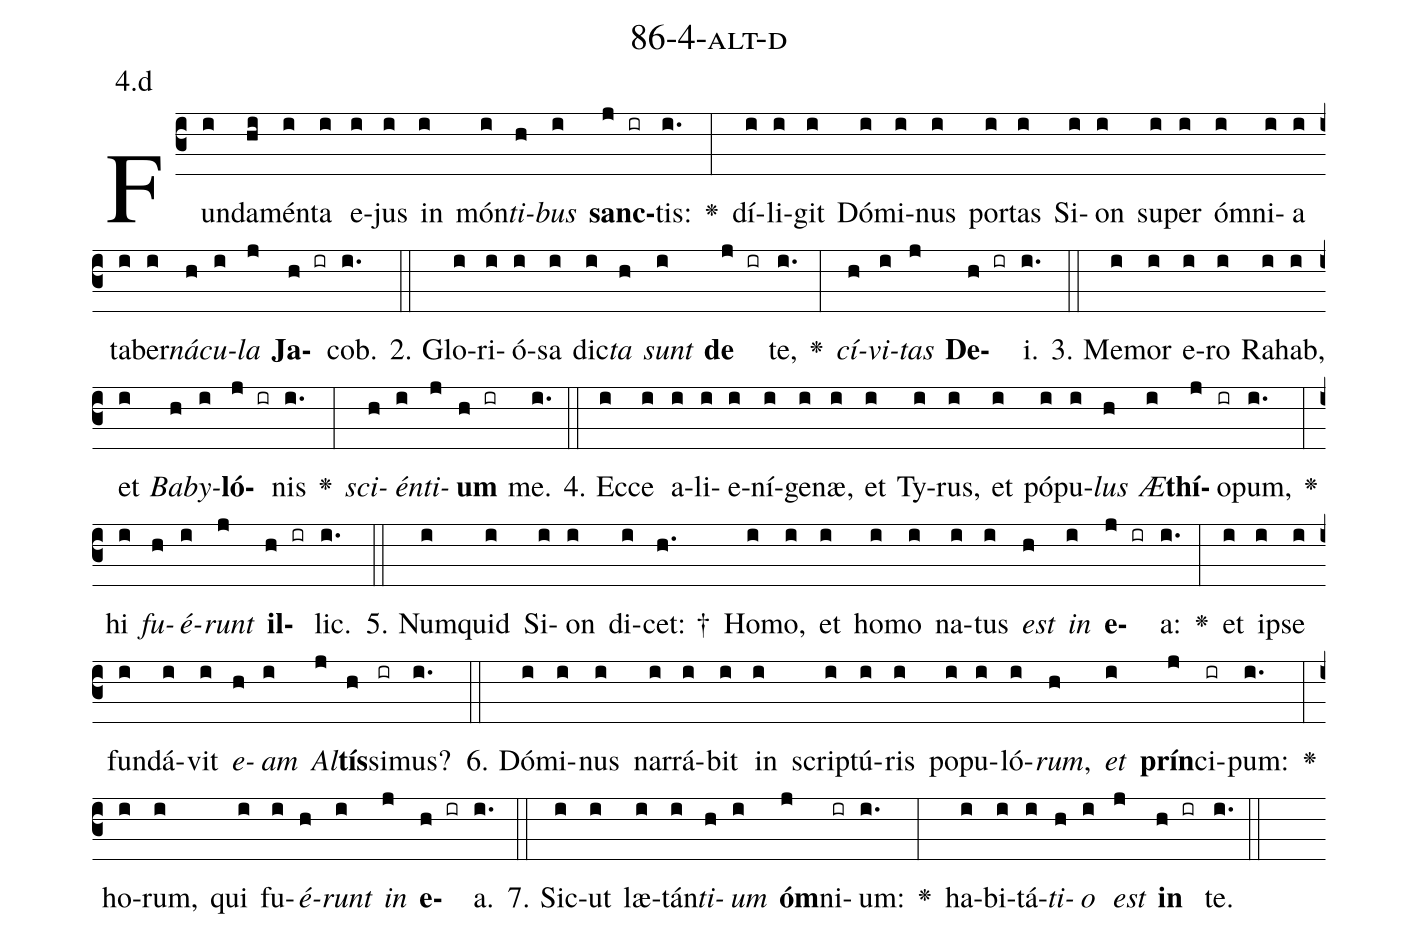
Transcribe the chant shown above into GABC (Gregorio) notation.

name: 86-4-alt-d;
annotation: 4.d;
%%
(c3)Fun(i)da(hi)mén(i)ta(i) e(i)jus(i) in(i) món(i)<i>ti</i>(h)<i>bus</i>(i) <b>sanc</b>(j ir)tis:(i.) <v>\greheightstar</v>(:) dí(i)li(i)git(i) Dó(i)mi(i)nus(i) por(i)tas(i) Si(i)on(i) su(i)per(i) óm(i)ni(i)a(i) ta(i)ber(i)<i>ná</i>(h)<i>cu</i>(i)<i>la</i>(j) <b>Ja</b>(h ir)cob.(i.) (::)
2. Glo(i)ri(i)ó(i)sa(i) dic(i)<i>ta</i>(h) <i>sunt</i>(i) <b>de</b>(j ir) te,(i.) <v>\greheightstar</v>(:) <i>cí</i>(h)<i>vi</i>(i)<i>tas</i>(j) <b>De</b>(h ir)i.(i.) (::)
3. Me(i)mor(i) e(i)ro(i) Ra(i)hab,(i) et(i) <i>Ba</i>(h)<i>by</i>(i)<b>ló</b>(j ir)nis(i.) <v>\greheightstar</v>(:) <i>sci</i>(h)<i>én</i>(i)<i>ti</i>(j)<b>um</b>(h ir) me.(i.) (::)
4. Ec(i)ce(i) a(i)li(i)e(i)ní(i)ge(i)næ,(i) et(i) Ty(i)rus,(i) et(i) pó(i)pu(i)<i>lus</i>(h) <i>Æ</i>(i)<b>thí</b>(j)o(ir)pum,(i.) <v>\greheightstar</v>(:) hi(i) <i>fu</i>(h)<i>é</i>(i)<i>runt</i>(j) <b>il</b>(h ir)lic.(i.) (::)
5. Num(i)quid(i) Si(i)on(i) di(i)cet: †(h.) Ho(i)mo,(i) et(i) ho(i)mo(i) na(i)tus(i) <i>est</i>(h) <i>in</i>(i) <b>e</b>(j ir)a:(i.) <v>\greheightstar</v>(:) et(i) ip(i)se(i) fun(i)dá(i)vit(i) <i>e</i>(h)<i>am</i>(i) <i>Al</i>(j)<b>tís</b>(h)si(ir)mus?(i.) (::)
6. Dó(i)mi(i)nus(i) nar(i)rá(i)bit(i) in(i) scrip(i)tú(i)ris(i) po(i)pu(i)ló(i)<i>rum</i>,(h) <i>et</i>(i) <b>prín</b>(j)ci(ir)pum:(i.) <v>\greheightstar</v>(:) ho(i)rum,(i) qui(i) fu(i)<i>é</i>(h)<i>runt</i>(i) <i>in</i>(j) <b>e</b>(h ir)a.(i.) (::)
7. Sic(i)ut(i) læ(i)tán(i)<i>ti</i>(h)<i>um</i>(i) <b>óm</b>(j)ni(ir)um:(i.) <v>\greheightstar</v>(:) ha(i)bi(i)tá(i)<i>ti</i>(h)<i>o</i>(i) <i>est</i>(j) <b>in</b>(h ir) te.(i.) (::)
